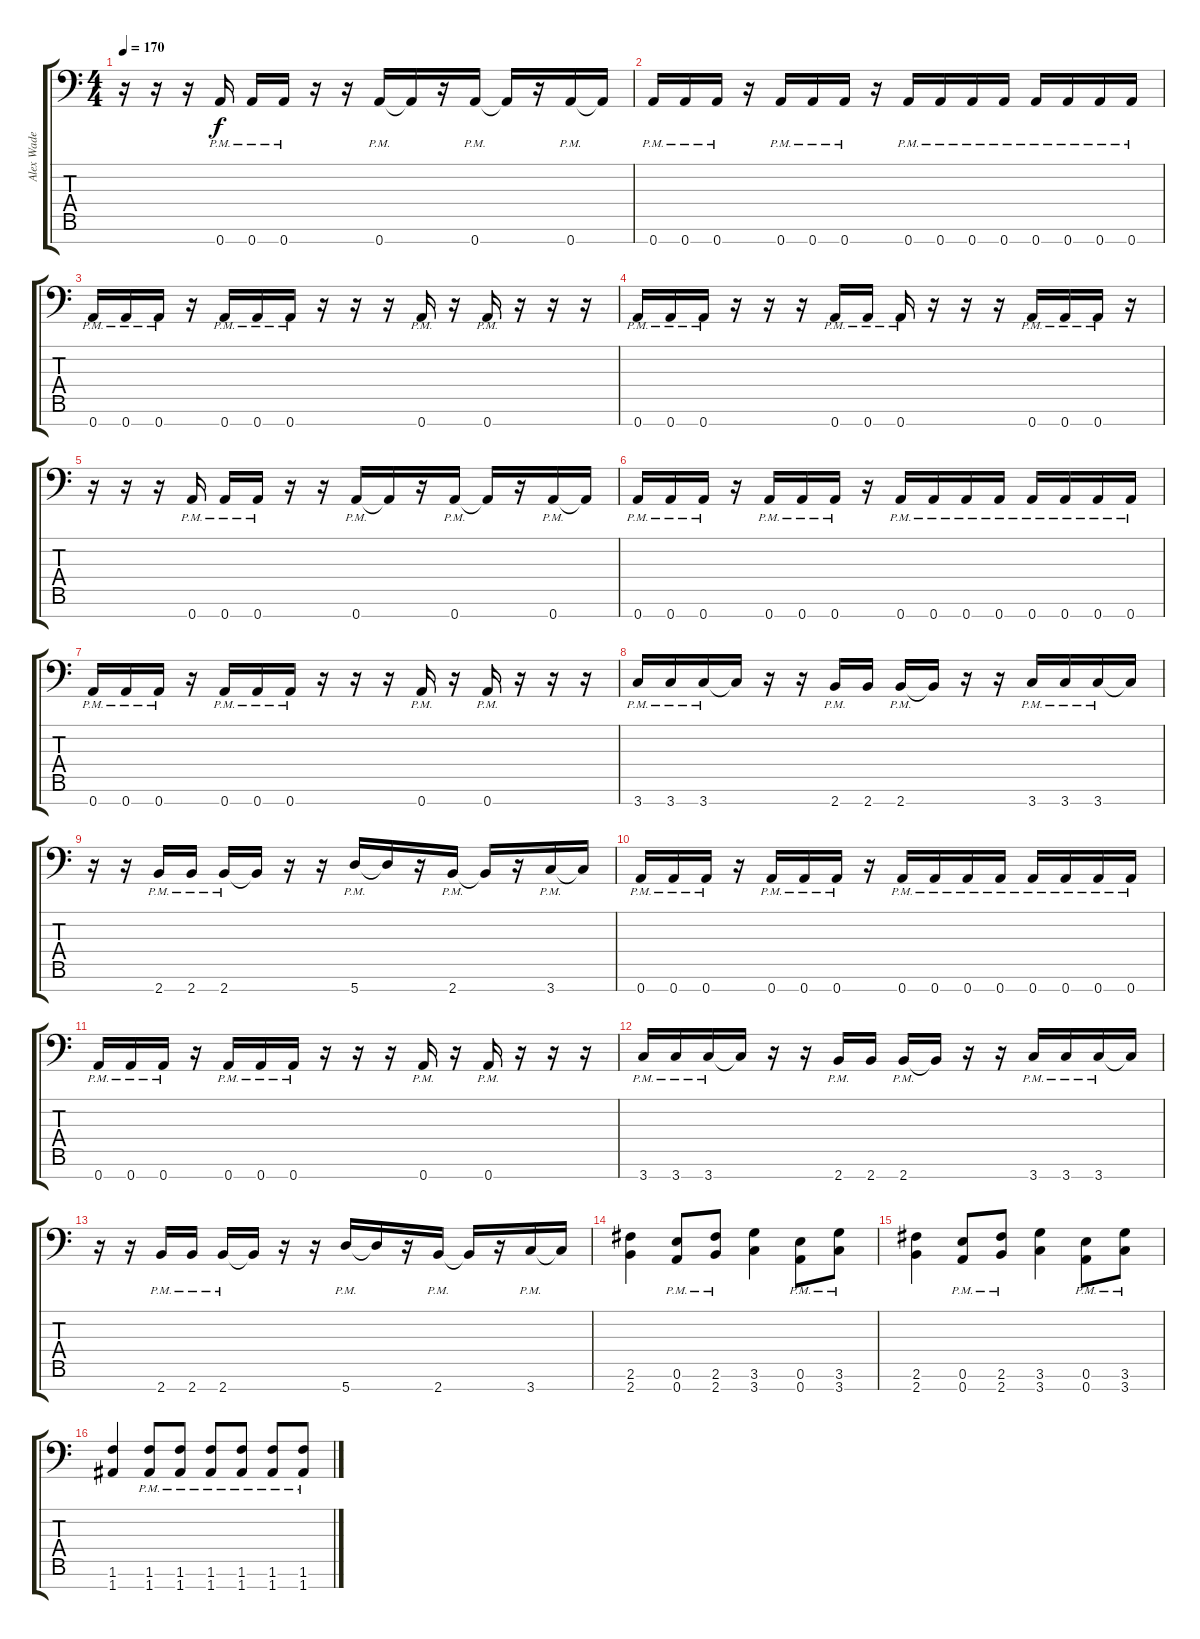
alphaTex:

\track ("Alex Wade" "Alex Wade") {instrument distortionguitar}
\staff {score tabs}
\tuning (E4 B3 G3 D3 A2 E2 A1) {hide}
\ts (4 4)
\tempo 170
\clef f4
\ks c
r.16{dy f} r.16 r.16 0.7{pm}.16 0.7{pm}.16 0.7{pm}.16 r.16 r.16 0.7{pm}.16 0.7{t}.16 r.16 0.7{pm}.16 0.7{t}.16 r.16 0.7{pm}.16 0.7{t}.16 |
0.7{pm}.16 0.7{pm}.16 0.7{pm}.16 r.16 0.7{pm}.16 0.7{pm}.16 0.7{pm}.16 r.16 0.7{pm}.16 0.7{pm}.16 0.7{pm}.16 0.7{pm}.16 0.7{pm}.16 0.7{pm}.16 0.7{pm}.16 0.7{pm}.16 |
0.7{pm}.16 0.7{pm}.16 0.7{pm}.16 r.16 0.7{pm}.16 0.7{pm}.16 0.7{pm}.16 r.16 r.16 r.16 0.7{pm}.16 r.16 0.7{pm}.16 r.16 r.16 r.16 |
0.7{pm}.16 0.7{pm}.16 0.7{pm}.16 r.16 r.16 r.16 0.7{pm}.16 0.7{pm}.16 0.7{pm}.16 r.16 r.16 r.16 0.7{pm}.16 0.7{pm}.16 0.7{pm}.16 r.16 |
r.16 r.16 r.16 0.7{pm}.16 0.7{pm}.16 0.7{pm}.16 r.16 r.16 0.7{pm}.16 0.7{t}.16 r.16 0.7{pm}.16 0.7{t}.16 r.16 0.7{pm}.16 0.7{t}.16 |
0.7{pm}.16 0.7{pm}.16 0.7{pm}.16 r.16 0.7{pm}.16 0.7{pm}.16 0.7{pm}.16 r.16 0.7{pm}.16 0.7{pm}.16 0.7{pm}.16 0.7{pm}.16 0.7{pm}.16 0.7{pm}.16 0.7{pm}.16 0.7{pm}.16 |
0.7{pm}.16 0.7{pm}.16 0.7{pm}.16 r.16 0.7{pm}.16 0.7{pm}.16 0.7{pm}.16 r.16 r.16 r.16 0.7{pm}.16 r.16 0.7{pm}.16 r.16 r.16 r.16 |
3.7{pm}.16 3.7{pm}.16 3.7{pm}.16 3.7{t}.16 r.16 r.16 2.7{pm}.16 2.7.16 2.7{pm}.16 2.7{t}.16 r.16 r.16 3.7{pm}.16 3.7{pm}.16 3.7{pm}.16 3.7{t}.16 |
r.16 r.16 2.7{pm}.16 2.7{pm}.16 2.7{pm}.16 2.7{t}.16 r.16 r.16 5.7{pm}.16 5.7{t}.16 r.16 2.7{pm}.16 2.7{t}.16 r.16 3.7{pm}.16 3.7{t}.16 |
0.7{pm}.16 0.7{pm}.16 0.7{pm}.16 r.16 0.7{pm}.16 0.7{pm}.16 0.7{pm}.16 r.16 0.7{pm}.16 0.7{pm}.16 0.7{pm}.16 0.7{pm}.16 0.7{pm}.16 0.7{pm}.16 0.7{pm}.16 0.7{pm}.16 |
0.7{pm}.16 0.7{pm}.16 0.7{pm}.16 r.16 0.7{pm}.16 0.7{pm}.16 0.7{pm}.16 r.16 r.16 r.16 0.7{pm}.16 r.16 0.7{pm}.16 r.16 r.16 r.16 |
3.7{pm}.16 3.7{pm}.16 3.7{pm}.16 3.7{t}.16 r.16 r.16 2.7{pm}.16 2.7.16 2.7{pm}.16 2.7{t}.16 r.16 r.16 3.7{pm}.16 3.7{pm}.16 3.7{pm}.16 3.7{t}.16 |
r.16 r.16 2.7{pm}.16 2.7{pm}.16 2.7{pm}.16 2.7{t}.16 r.16 r.16 5.7{pm}.16 5.7{t}.16 r.16 2.7{pm}.16 2.7{t}.16 r.16 3.7{pm}.16 3.7{t}.16 |
(2.6 2.7).4 (0.6{pm} 0.7{pm}).8 (2.6{pm} 2.7{pm}).8 (3.6 3.7).4 (0.6{pm} 0.7{pm}).8 (3.6{pm} 3.7{pm}).8 |
(2.6 2.7).4 (0.6{pm} 0.7{pm}).8 (2.6{pm} 2.7{pm}).8 (3.6 3.7).4 (0.6{pm} 0.7{pm}).8 (3.6{pm} 3.7{pm}).8 |
(1.6 1.7).4 (1.6{pm} 1.7{pm}).8 (1.6{pm} 1.7{pm}).8 (1.6{pm} 1.7{pm}).8 (1.6{pm} 1.7{pm}).8 (1.6{pm} 1.7{pm}).8 (1.6{pm} 1.7{pm}).8
